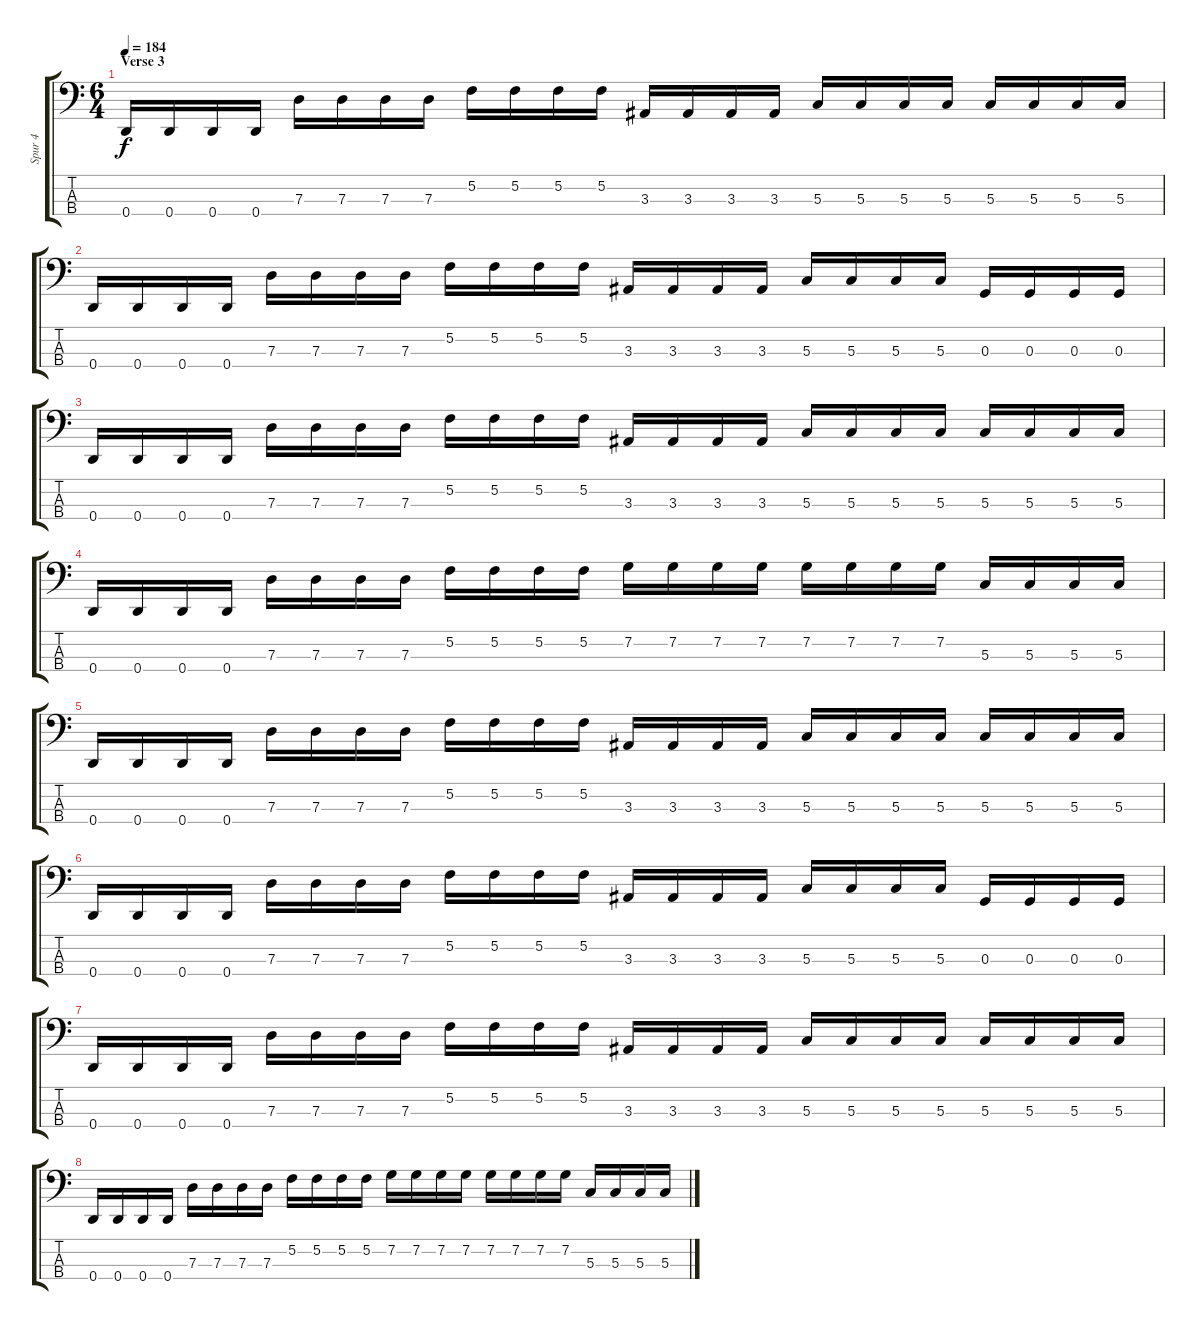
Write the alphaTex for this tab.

\track ("Spur 4" "Spur 4") {instrument electricbasspick}
\staff {score tabs}
\tuning (F2 C2 G1 D1) {hide}
\ts (6 4)
\section ("" "Verse 3")
\tempo 184
\clef f4
\ks c
0.4.16{dy f} 0.4.16 0.4.16 0.4.16 7.3.16 7.3.16 7.3.16 7.3.16 5.2.16 5.2.16 5.2.16 5.2.16 3.3.16 3.3.16 3.3.16 3.3.16 5.3.16 5.3.16 5.3.16 5.3.16 5.3.16 5.3.16 5.3.16 5.3.16 |
0.4.16 0.4.16 0.4.16 0.4.16 7.3.16 7.3.16 7.3.16 7.3.16 5.2.16 5.2.16 5.2.16 5.2.16 3.3.16 3.3.16 3.3.16 3.3.16 5.3.16 5.3.16 5.3.16 5.3.16 0.3.16 0.3.16 0.3.16 0.3.16 |
0.4.16 0.4.16 0.4.16 0.4.16 7.3.16 7.3.16 7.3.16 7.3.16 5.2.16 5.2.16 5.2.16 5.2.16 3.3.16 3.3.16 3.3.16 3.3.16 5.3.16 5.3.16 5.3.16 5.3.16 5.3.16 5.3.16 5.3.16 5.3.16 |
0.4.16 0.4.16 0.4.16 0.4.16 7.3.16 7.3.16 7.3.16 7.3.16 5.2.16 5.2.16 5.2.16 5.2.16 7.2.16 7.2.16 7.2.16 7.2.16 7.2.16 7.2.16 7.2.16 7.2.16 5.3.16 5.3.16 5.3.16 5.3.16 |
0.4.16 0.4.16 0.4.16 0.4.16 7.3.16 7.3.16 7.3.16 7.3.16 5.2.16 5.2.16 5.2.16 5.2.16 3.3.16 3.3.16 3.3.16 3.3.16 5.3.16 5.3.16 5.3.16 5.3.16 5.3.16 5.3.16 5.3.16 5.3.16 |
0.4.16 0.4.16 0.4.16 0.4.16 7.3.16 7.3.16 7.3.16 7.3.16 5.2.16 5.2.16 5.2.16 5.2.16 3.3.16 3.3.16 3.3.16 3.3.16 5.3.16 5.3.16 5.3.16 5.3.16 0.3.16 0.3.16 0.3.16 0.3.16 |
0.4.16 0.4.16 0.4.16 0.4.16 7.3.16 7.3.16 7.3.16 7.3.16 5.2.16 5.2.16 5.2.16 5.2.16 3.3.16 3.3.16 3.3.16 3.3.16 5.3.16 5.3.16 5.3.16 5.3.16 5.3.16 5.3.16 5.3.16 5.3.16 |
0.4.16 0.4.16 0.4.16 0.4.16 7.3.16 7.3.16 7.3.16 7.3.16 5.2.16 5.2.16 5.2.16 5.2.16 7.2.16 7.2.16 7.2.16 7.2.16 7.2.16 7.2.16 7.2.16 7.2.16 5.3.16 5.3.16 5.3.16 5.3.16
